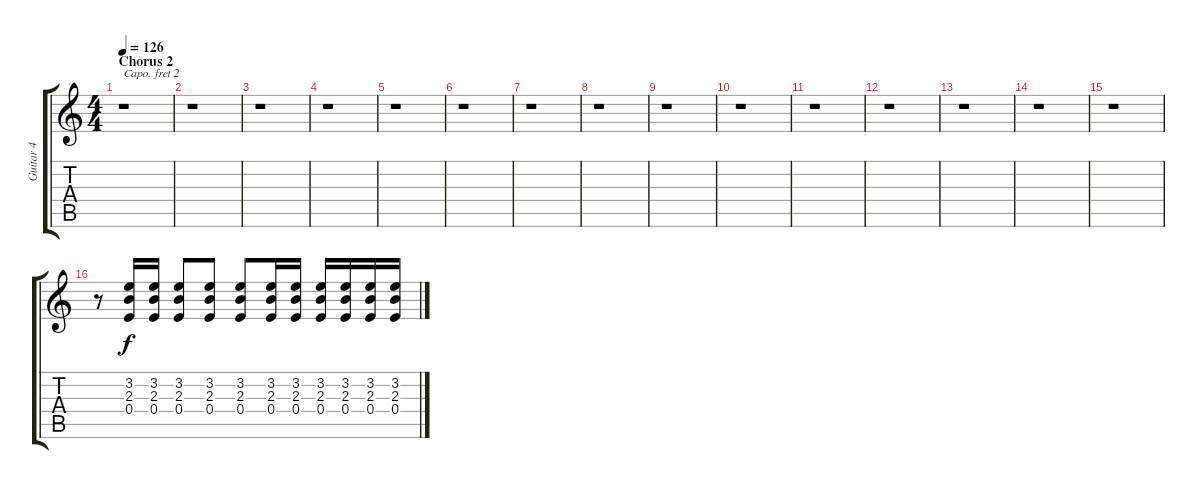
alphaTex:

\track ("Guitar 4" "Guitar 4") {instrument distortionguitar}
\staff {score tabs}
\capo 2
\tuning (E4 B3 G3 D3 A2 E2) {hide}
\ts (4 4)
\section ("" "Chorus 2")
\tempo 126
\clef g2
\ks c
r.1{dy f} |
r.1 |
r.1 |
r.1 |
r.1 |
r.1 |
r.1 |
r.1 |
r.1 |
r.1 |
r.1 |
r.1 |
r.1 |
r.1 |
r.1 |
r.8 (3.2 2.3 0.4).16 (3.2 2.3 0.4).16 (3.2 2.3 0.4).8 (3.2 2.3 0.4).8 (3.2 2.3 0.4).8 (3.2 2.3 0.4).16 (3.2 2.3 0.4).16 (3.2 2.3 0.4).16 (3.2 2.3 0.4).16 (3.2 2.3 0.4).16 (3.2 2.3 0.4).16
